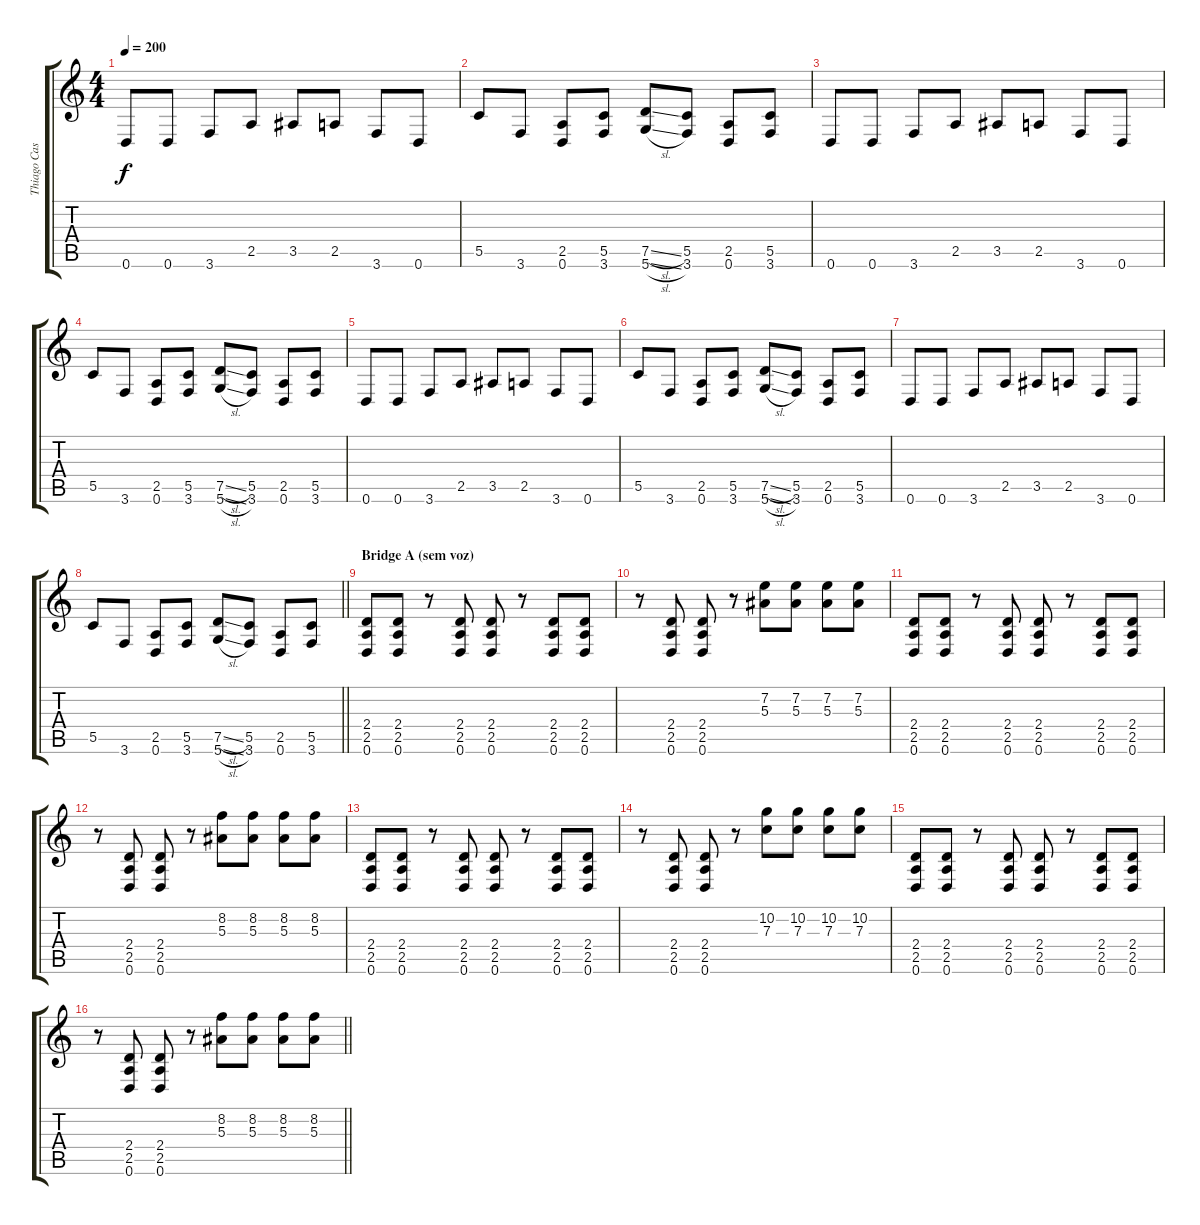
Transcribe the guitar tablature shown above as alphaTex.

\track ("Thiago Castro" "Thiago Cas") {instrument distortionguitar}
\staff {score tabs}
\tuning (D4 A3 F3 C3 G2 D2) {hide}
\ts (4 4)
\tempo 200
\clef g2
\ks c
0.6.8{dy f} 0.6.8 3.6.8 2.5.8 3.5.8 2.5.8 3.6.8 0.6.8 |
5.5.8 3.6.8 (2.5 0.6).8 (5.5 3.6).8 (7.5{sl} 5.6{sl}).8 (5.5 3.6).8 (2.5 0.6).8 (5.5 3.6).8 |
0.6.8 0.6.8 3.6.8 2.5.8 3.5.8 2.5.8 3.6.8 0.6.8 |
5.5.8 3.6.8 (2.5 0.6).8 (5.5 3.6).8 (7.5{sl} 5.6{sl}).8 (5.5 3.6).8 (2.5 0.6).8 (5.5 3.6).8 |
0.6.8 0.6.8 3.6.8 2.5.8 3.5.8 2.5.8 3.6.8 0.6.8 |
5.5.8 3.6.8 (2.5 0.6).8 (5.5 3.6).8 (7.5{sl} 5.6{sl}).8 (5.5 3.6).8 (2.5 0.6).8 (5.5 3.6).8 |
0.6.8 0.6.8 3.6.8 2.5.8 3.5.8 2.5.8 3.6.8 0.6.8 |
\barLineRight lightlight
5.5.8 3.6.8 (2.5 0.6).8 (5.5 3.6).8 (7.5{sl} 5.6{sl}).8 (5.5 3.6).8 (2.5 0.6).8 (5.5 3.6).8 |
\section ("" "Bridge A (sem voz)")
(2.4 2.5 0.6).8 (2.4 2.5 0.6).8 r.8 (2.4 2.5 0.6).8 (2.4 2.5 0.6).8 r.8 (2.4 2.5 0.6).8 (2.4 2.5 0.6).8 |
r.8 (2.4 2.5 0.6).8 (2.4 2.5 0.6).8 r.8 (7.2 5.3).8 (7.2 5.3).8 (7.2 5.3).8 (7.2 5.3).8 |
(2.4 2.5 0.6).8 (2.4 2.5 0.6).8 r.8 (2.4 2.5 0.6).8 (2.4 2.5 0.6).8 r.8 (2.4 2.5 0.6).8 (2.4 2.5 0.6).8 |
r.8 (2.4 2.5 0.6).8 (2.4 2.5 0.6).8 r.8 (8.2 5.3).8 (8.2 5.3).8 (8.2 5.3).8 (8.2 5.3).8 |
(2.4 2.5 0.6).8 (2.4 2.5 0.6).8 r.8 (2.4 2.5 0.6).8 (2.4 2.5 0.6).8 r.8 (2.4 2.5 0.6).8 (2.4 2.5 0.6).8 |
r.8 (2.4 2.5 0.6).8 (2.4 2.5 0.6).8 r.8 (10.2 7.3).8 (10.2 7.3).8 (10.2 7.3).8 (10.2 7.3).8 |
(2.4 2.5 0.6).8 (2.4 2.5 0.6).8 r.8 (2.4 2.5 0.6).8 (2.4 2.5 0.6).8 r.8 (2.4 2.5 0.6).8 (2.4 2.5 0.6).8 |
\barLineRight lightlight
r.8 (2.4 2.5 0.6).8 (2.4 2.5 0.6).8 r.8 (8.2 5.3).8 (8.2 5.3).8 (8.2 5.3).8 (8.2 5.3).8
